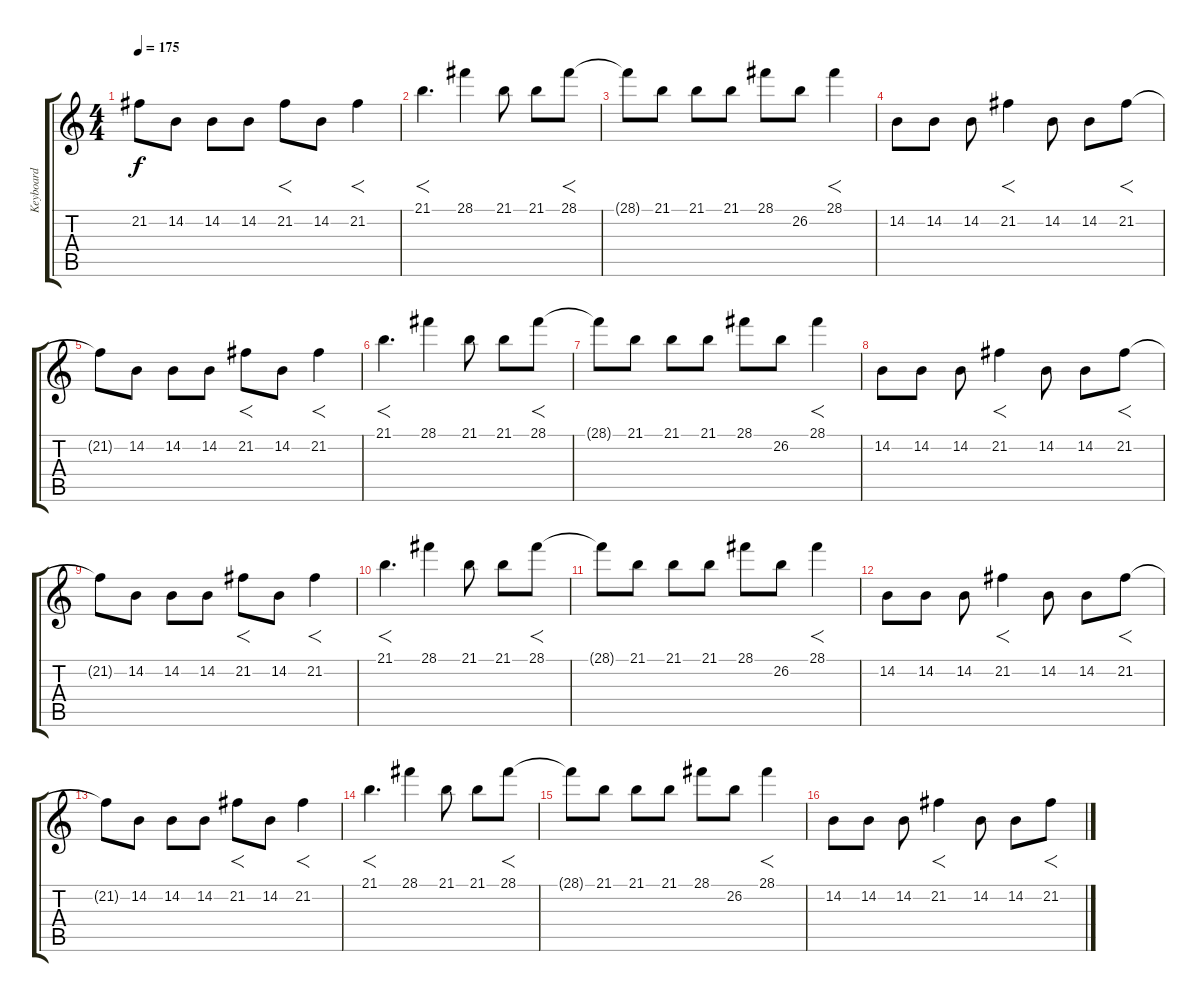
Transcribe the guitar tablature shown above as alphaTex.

\track ("Keyboard" "Keyboard") {instrument lead1square}
\staff {score tabs}
\tuning (D4 A3 F3 C3 G2 C2) {hide}
\ts (4 4)
\tempo 175
\clef g2
\ks c
21.2{t}.8{dy f} 14.2.8 14.2.8 14.2.8 21.2.8{f} 14.2.8 21.2.4{f} |
21.1.4{f d volume 4} 28.1.4 21.1.8 21.1.8 28.1.8{f} |
28.1{t}.8 21.1.8 21.1.8 21.1.8 28.1.8 26.2.8 28.1.4{f} |
14.2.8 14.2.8 14.2.8 21.2.4{f} 14.2.8 14.2.8 21.2.8{f} |
21.2{t}.8 14.2.8 14.2.8 14.2.8 21.2.8{f} 14.2.8 21.2.4{f} |
21.1.4{f d volume 4} 28.1.4 21.1.8 21.1.8 28.1.8{f} |
28.1{t}.8 21.1.8 21.1.8 21.1.8 28.1.8 26.2.8 28.1.4{f} |
14.2.8 14.2.8 14.2.8 21.2.4{f} 14.2.8 14.2.8 21.2.8{f} |
21.2{t}.8 14.2.8 14.2.8 14.2.8 21.2.8{f} 14.2.8 21.2.4{f} |
21.1.4{f d volume 4} 28.1.4 21.1.8 21.1.8 28.1.8{f} |
28.1{t}.8 21.1.8 21.1.8 21.1.8 28.1.8 26.2.8 28.1.4{f} |
14.2.8 14.2.8 14.2.8 21.2.4{f} 14.2.8 14.2.8 21.2.8{f} |
21.2{t}.8 14.2.8 14.2.8 14.2.8 21.2.8{f} 14.2.8 21.2.4{f} |
21.1.4{f d volume 4} 28.1.4 21.1.8 21.1.8 28.1.8{f} |
28.1{t}.8 21.1.8 21.1.8 21.1.8 28.1.8 26.2.8 28.1.4{f} |
14.2.8 14.2.8 14.2.8 21.2.4{f} 14.2.8 14.2.8 21.2.8{f}
